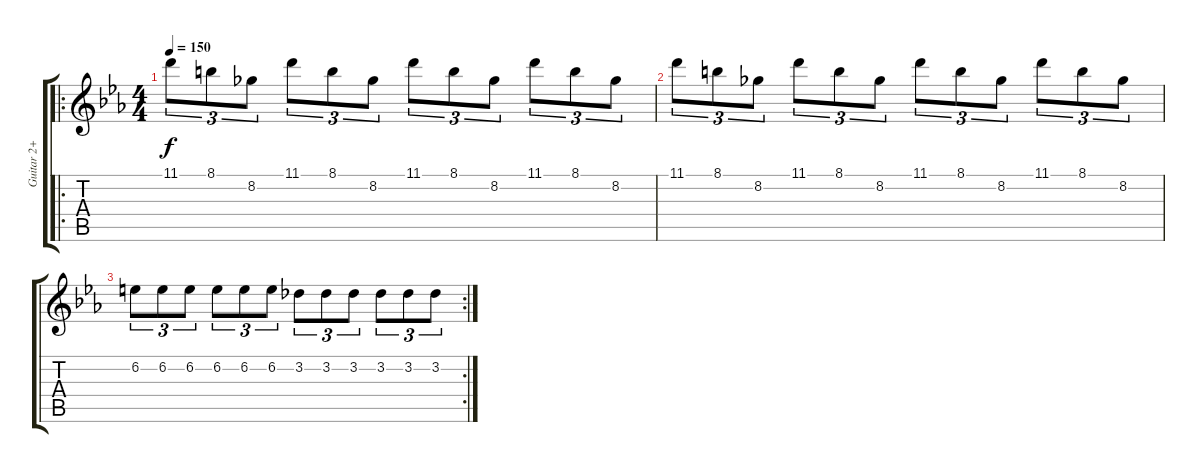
\track ("Guitar 2+ (optional)" "Guitar 2+ ") {instrument distortionguitar}
\staff {score tabs}
\tuning (Eb4 Bb3 Gb3 Db3 Ab2 Eb2) {hide}
\ro
\ts (4 4)
\tempo 150
\clef g2
\ks eb
11.1.8{tu (3 2) dy f instrument distortionguitar} 8.1.8{tu (3 2)} 8.2.8{tu (3 2)} 11.1.8{tu (3 2)} 8.1.8{tu (3 2)} 8.2.8{tu (3 2)} 11.1.8{tu (3 2)} 8.1.8{tu (3 2)} 8.2.8{tu (3 2)} 11.1.8{tu (3 2)} 8.1.8{tu (3 2)} 8.2.8{tu (3 2)} |
11.1.8{tu (3 2)} 8.1.8{tu (3 2)} 8.2.8{tu (3 2)} 11.1.8{tu (3 2)} 8.1.8{tu (3 2)} 8.2.8{tu (3 2)} 11.1.8{tu (3 2)} 8.1.8{tu (3 2)} 8.2.8{tu (3 2)} 11.1.8{tu (3 2)} 8.1.8{tu (3 2)} 8.2.8{tu (3 2)} |
\rc 2
6.2.8{tu (3 2)} 6.2.8{tu (3 2)} 6.2.8{tu (3 2)} 6.2.8{tu (3 2)} 6.2.8{tu (3 2)} 6.2.8{tu (3 2)} 3.2.8{tu (3 2)} 3.2.8{tu (3 2)} 3.2.8{tu (3 2)} 3.2.8{tu (3 2)} 3.2.8{tu (3 2)} 3.2.8{tu (3 2)}
